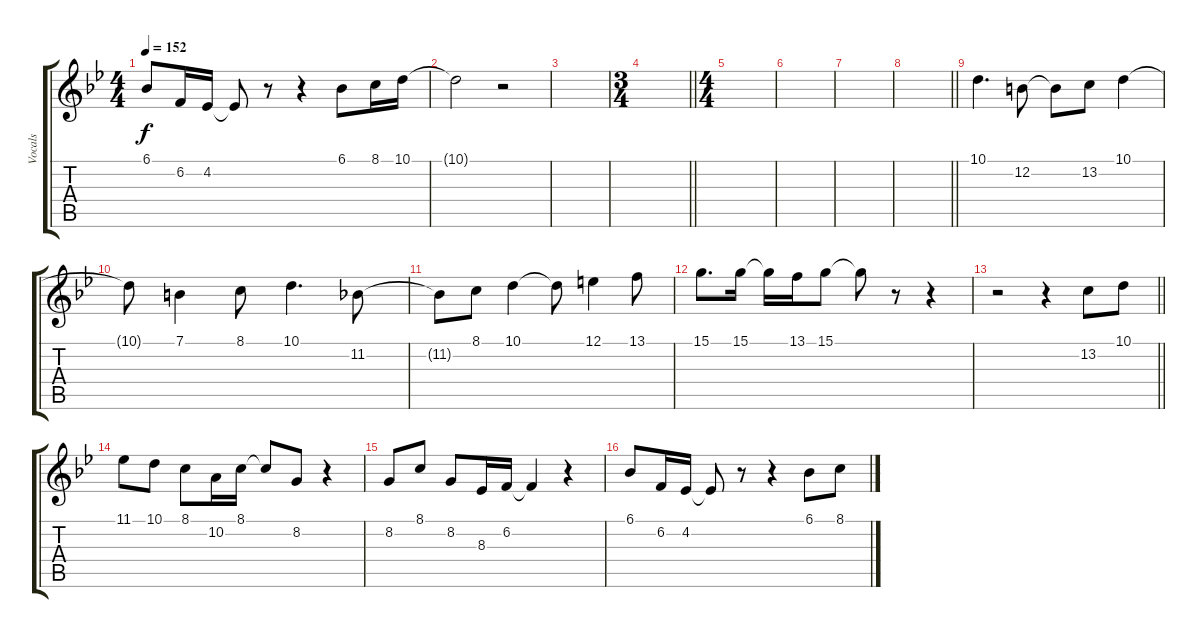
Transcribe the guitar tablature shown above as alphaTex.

\track ("Vocals" "Vocals") {instrument clarinet}
\staff {score tabs}
\tuning (E4 B3 G3 D3 A2 E2) {hide}
\ts (4 4)
\tempo 152
\clef g2
\ks bb
6.1.8{dy f} 6.2.16 4.2.16 4.2{t}.8 r.8 r.4 6.1.8 8.1.16 10.1.16 |
10.1{t}.2 r.2 |
|
\ts (3 4)
\barLineRight lightlight
|
\ts (4 4)
|
|
|
\barLineRight lightlight
|
10.1.4{d} 12.2.8 12.2{t}.8 13.2.8 10.1.4 |
10.1{t}.8 7.1.4 8.1.8 10.1.4{d} 11.2.8 |
11.2{t}.8 8.1.8 10.1.4 10.1{t}.8 12.1.4 13.1.8 |
15.1.8{d} 15.1.16 15.1{t}.16 13.1.16 15.1.8 15.1{t}.8 r.8 r.4 |
\barLineRight lightlight
r.2 r.4 13.2.8 10.1.8 |
11.1.8 10.1.8 8.1.8 10.2.16 8.1.16 8.1{t}.8 8.2.8 r.4 |
8.2.8 8.1.8 8.2.8 8.3.16 6.2.16 6.2{t}.4 r.4 |
6.1.8 6.2.16 4.2.16 4.2{t}.8 r.8 r.4 6.1.8 8.1.8
